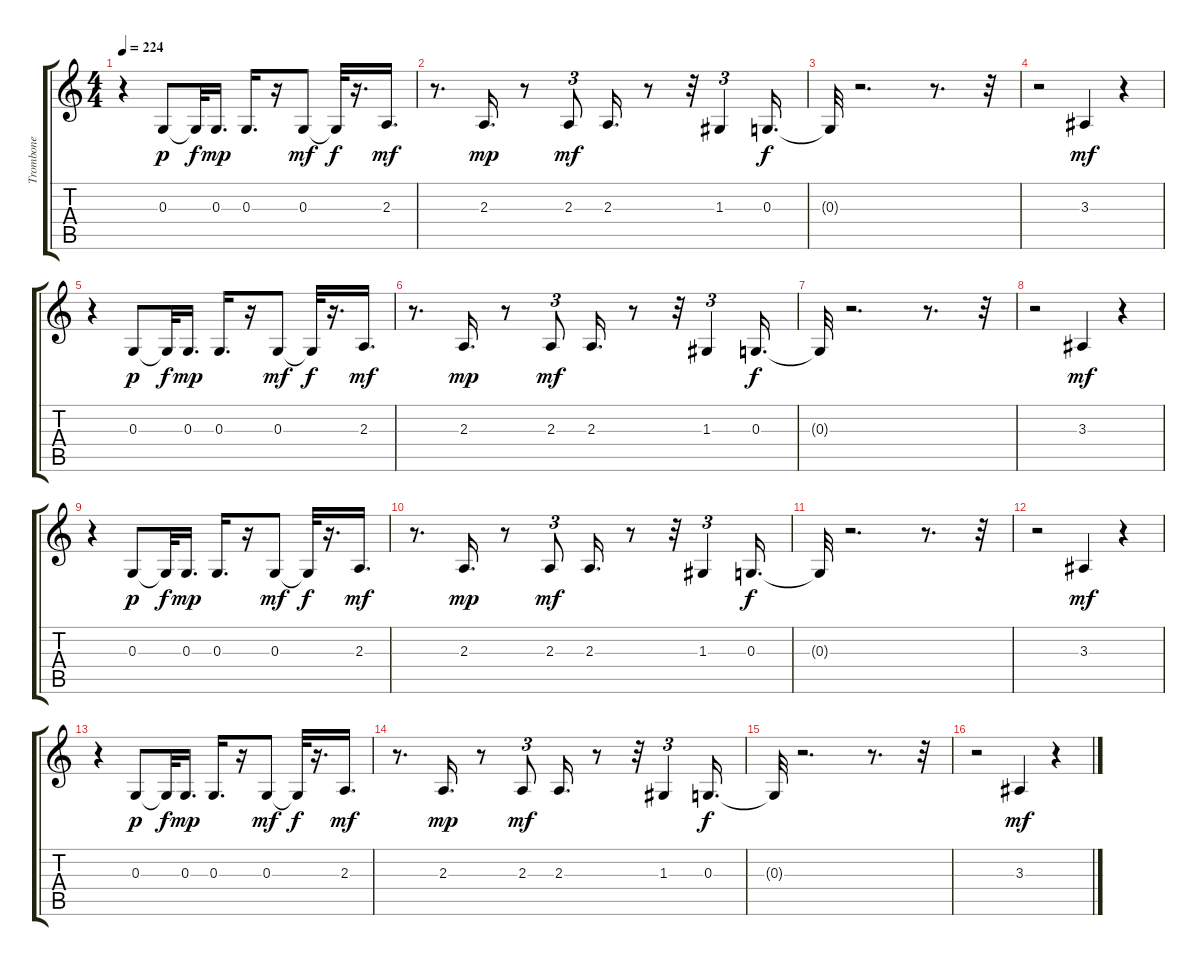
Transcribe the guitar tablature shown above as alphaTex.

\track ("Trombone" "Trombone") {instrument trombone}
\staff {score tabs}
\tuning (E4 B3 G3 D3 A2 E2) {hide}
\ts (4 4)
\tempo 224
\clef g2
\ks c
r.4{dy mf} 0.3.8{dy p} 0.3{t}.32{dy f} 0.3.16{d dy mp} 0.3.16{d} r.16 0.3.8{dy mf} 0.3{t}.32{dy f} r.16{d} 2.3.16{d dy mf} |
r.8{d} 2.3.16{d dy mp} r.8 2.3.8{tu (3 2) dy mf} 2.3.16{d} r.8 r.32 1.3.4{tu (3 2)} 0.3.16{d dy f} |
0.3{t}.32 r.2{d} r.8{d} r.32 |
r.2 3.3.4{dy mf} r.4 |
r.4 0.3.8{dy p} 0.3{t}.32{dy f} 0.3.16{d dy mp} 0.3.16{d} r.16 0.3.8{dy mf} 0.3{t}.32{dy f} r.16{d} 2.3.16{d dy mf} |
r.8{d} 2.3.16{d dy mp} r.8 2.3.8{tu (3 2) dy mf} 2.3.16{d} r.8 r.32 1.3.4{tu (3 2)} 0.3.16{d dy f} |
0.3{t}.32 r.2{d} r.8{d} r.32 |
r.2 3.3.4{dy mf} r.4 |
r.4 0.3.8{dy p} 0.3{t}.32{dy f} 0.3.16{d dy mp} 0.3.16{d} r.16 0.3.8{dy mf} 0.3{t}.32{dy f} r.16{d} 2.3.16{d dy mf} |
r.8{d} 2.3.16{d dy mp} r.8 2.3.8{tu (3 2) dy mf} 2.3.16{d} r.8 r.32 1.3.4{tu (3 2)} 0.3.16{d dy f} |
0.3{t}.32 r.2{d} r.8{d} r.32 |
r.2 3.3.4{dy mf} r.4 |
r.4 0.3.8{dy p} 0.3{t}.32{dy f} 0.3.16{d dy mp} 0.3.16{d} r.16 0.3.8{dy mf} 0.3{t}.32{dy f} r.16{d} 2.3.16{d dy mf} |
r.8{d} 2.3.16{d dy mp} r.8 2.3.8{tu (3 2) dy mf} 2.3.16{d} r.8 r.32 1.3.4{tu (3 2)} 0.3.16{d dy f} |
0.3{t}.32 r.2{d} r.8{d} r.32 |
r.2 3.3.4{dy mf} r.4
